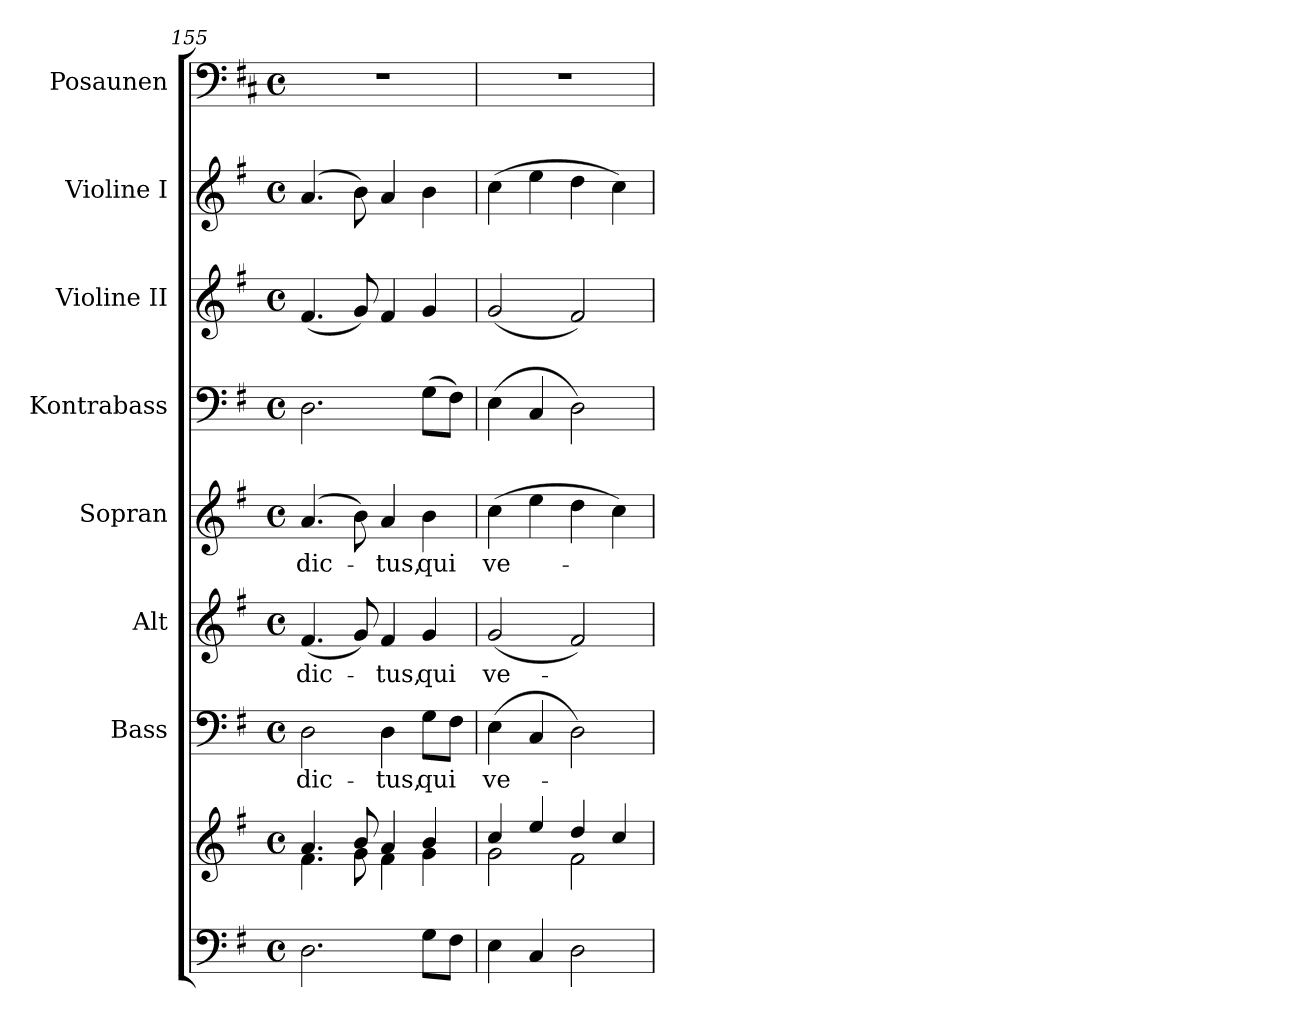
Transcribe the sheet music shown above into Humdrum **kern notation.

**kern	**kern	**kern	**text	**kern	**text	**kern	**text	**kern	**kern	**kern	**kern
*part8	*part8	*part7	*part7	*part6	*part6	*part5	*part5	*part4	*part3	*part2	*part1
*staff9	*staff8	*staff7	*staff7	*staff6	*staff6	*staff5	*staff5	*staff4	*staff3	*staff2	*staff1
*	*	*I"Bass	*	*I"Alt	*	*I"Sopran	*	*I"Kontrabass	*I"Violine II	*I"Violine I	*I"Posaunen
*	*	*I'B.	*	*I'A.	*	*I'S.	*	*I'Kb.	*I'Vl. II	*I'Vl. I	*I'Pos.
*clefF4	*clefG2	*clefF4	*	*clefG2	*	*clefG2	*	*clefF4	*clefG2	*clefG2	*clefF4
*	*	*	*	*	*	*	*	*ITrd7c12	*	*	*ITrd4c7
*k[f#]	*k[f#]	*k[f#]	*	*k[f#]	*	*k[f#]	*	*k[f#]	*k[f#]	*k[f#]	*k[f#]
*G:	*G:	*G:	*	*G:	*	*G:	*	*G:	*G:	*G:	*G:
*M4/4	*M4/4	*M4/4	*	*M4/4	*	*M4/4	*	*M4/4	*M4/4	*M4/4	*M4/4
*met(c)	*met(c)	*met(c)	*	*met(c)	*	*met(c)	*	*met(c)	*met(c)	*met(c)	*met(c)
=155	=155	=155	=155	=155	=155	=155	=155	=155	=155	=155	=155
*	*^	*	*	*	*	*	*	*	*	*	*
!	!	!	!	!LO:LY:b	!	!LO:LY:b	!	!LO:LY:b	!	!	!	!
2.D\	4.a/	4.f#\	2D\	-dic-	(<4.f#/	-dic-	(4.a/	-dic-	2.DD\	(<4.f#/	(4.a/	1r
.	8b/	8g\	.	.	8g/)	.	8b\)	.	.	8g/)	8b\)	.
!	!	!	!	!LO:LY:b	!	!LO:LY:b	!	!LO:LY:b	!	!	!	!
.	4a/	4f#\	4D\	-tus,	4f#/	-tus,	4a/	-tus,	.	4f#/	4a/	.
!	!	!	!	!LO:LY:b	!	!LO:LY:b	!	!LO:LY:b	!	!	!	!
8G\L	4b/	4g\	8G\L	qui	4g/	qui	4b\	qui	(>8GG\L	4g/	4b\	.
8F#\J	.	.	8F#\J	.	.	.	.	.	8FF#\J)	.	.	.
=156	=156	=156	=156	=156	=156	=156	=156	=156	=156	=156	=156	=156
!	!	!	!	!LO:LY:b	!	!LO:LY:b	!	!LO:LY:b	!	!	!	!
4E\	4cc/	2g\	(>4E\	ve-	(<2g/	ve-	(>4cc\	ve-	(>4EE\	(<2g/	(>4cc\	1r
4C/	4ee/	.	4C/	.	.	.	4ee\	.	4CC/	.	4ee\	.
2D\	4dd/	2f#\	2D\)	.	2f#/)	.	4dd\	.	2DD\)	2f#/)	4dd\	.
.	4cc/	.	.	.	.	.	4cc\)	.	.	.	4cc\)	.
*	*v	*v	*	*	*	*	*	*	*	*	*	*
=	=	=	=	=	=	=	=	=	=	=	=
*-	*-	*-	*-	*-	*-	*-	*-	*-	*-	*-	*-
